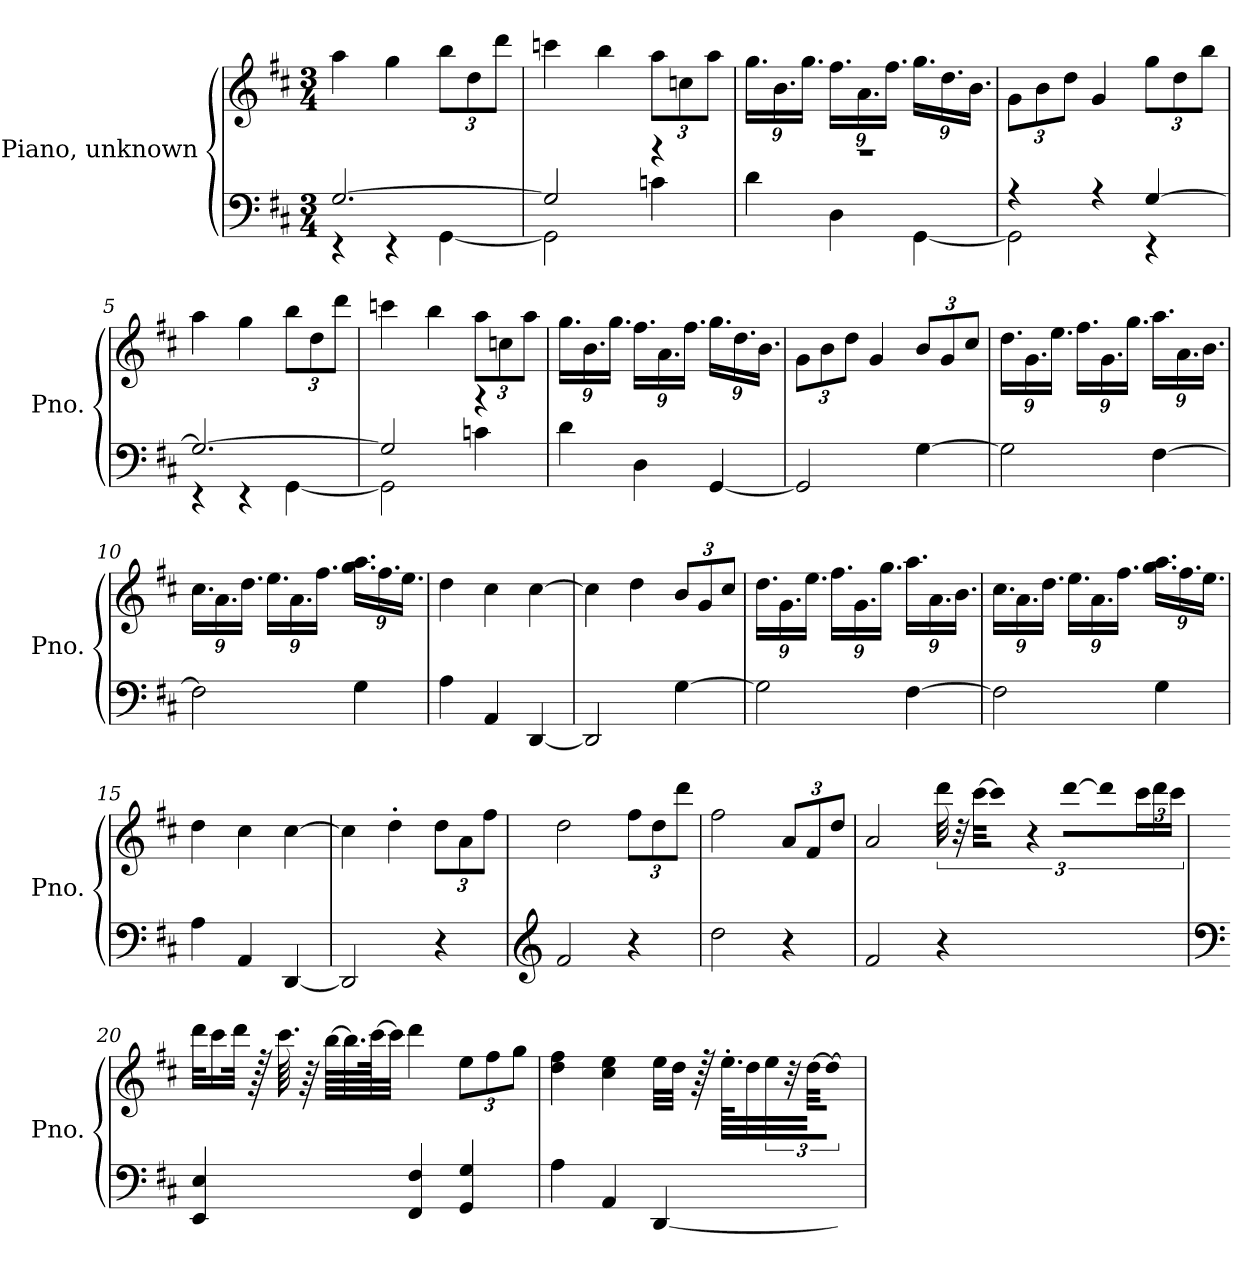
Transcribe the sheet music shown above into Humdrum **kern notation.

**kern	**kern
*part1	*part1
*staff2	*staff1
*I"Piano, unknown	*
*I'Pno.	*
*clefF4	*clefG2
*k[f#c#]	*k[f#c#]
*M3/4	*M3/4
*MM155	*MM155
=1	=1
*^	*
[2.G/	4r	4aa\
.	4r	4gg\
*	*	*Xbrackettup
.	[4GG\	12bb\L
.	.	12dd\
.	.	12ddd\J
=2	=2	=2
2G/]	2GG\]	4cccn\
.	.	4bb\
4r	4cn\	12aa\L
.	.	12ccn\
.	.	12aa\J
=3	=3	=3
2.r	4d\	18.gg\LL
.	.	18.b\
.	.	18.gg\JJ
.	4D\	18.ff#\LL
.	.	18.a\
.	.	18.ff#\JJ
.	[4GG\	18.gg\LL
.	.	18.dd\
.	.	18.b\JJ
=4	=4	=4
4r	2GG\]	12g\L
.	.	12b\
.	.	12dd\J
4r	.	4g/
[4G/	4r	12gg\L
.	.	12dd\
.	.	12bb\J
=5	=5	=5
2.G/_	4r	4aa\
.	4r	4gg\
.	[4GG\	12bb\L
.	.	12dd\
.	.	12ddd\J
!!LO:LB:g=z
=6	=6	=6
2G/]	2GG\]	4cccn\
.	.	4bb\
4r	4cn\	12aa\L
.	.	12ccn\
.	.	12aa\J
*v	*v	*
=7	=7
4d\	18.gg\LL
.	18.b\
.	18.gg\JJ
4D\	18.ff#\LL
.	18.a\
.	18.ff#\JJ
[4GG/	18.gg\LL
.	18.dd\
.	18.b\JJ
=8	=8
2GG/]	12g\L
.	12b\
.	12dd\J
.	4g/
[4G\	12b/L
.	12g/
.	12cc#/J
=9	=9
2G\]	18.dd\LL
.	18.g\
.	18.ee\JJ
.	18.ff#\LL
.	18.g\
.	18.gg\JJ
[4F#\	18.aa\LL
.	18.a\
.	18.b\JJ
!!LO:LB:g=z
=10	=10
2F#\]	18.cc#\LL
.	18.a\
.	18.dd\JJ
.	18.ee\LL
.	18.a\
.	18.ff#\JJ
4G\	18.gg\ 18.aa\LL
.	18.ff#\
.	18.ee\JJ
=11	=11
4A\	4dd\
4AA/	4cc#\
[4DD/	[4cc#\
=12	=12
2DD/]	4cc#\]
.	4dd\
[4G\	12b/L
.	12g/
.	12cc#/J
=13	=13
2G\]	18.dd\LL
.	18.g\
.	18.ee\JJ
.	18.ff#\LL
.	18.g\
.	18.gg\JJ
[4F#\	18.aa\LL
.	18.a\
.	18.b\JJ
!!LO:LB:g=z
=14	=14
2F#\]	18.cc#\LL
.	18.a\
.	18.dd\JJ
.	18.ee\LL
.	18.a\
.	18.ff#\JJ
4G\	18.gg\ 18.aa\LL
.	18.ff#\
.	18.ee\JJ
=15	=15
4A\	4dd\
4AA/	4cc#\
[4DD/	[4cc#\
=16	=16
2DD/]	4cc#\]
.	4dd'\
4r	12dd\L
.	12a\
.	12ff#\J
=17	=17
*clefG2	*
2f#/	2dd\
4r	12ff#\L
.	12dd\
.	12ddd\J
=18	=18
2dd\	2ff#\
4r	12a/L
.	12f#/
.	12dd/J
!!LO:LB:g=z
=19	=19
2f#/	2a/
*	*brackettup
4r	48ddd\
.	48r
.	[48ccc#\LLL
.	64ccc#\JJJk]
.	128r
.	[128ddd\KKLLL
.	32ddd\J]
*	*Xbrackettup
.	24ccc#\
.	24ddd\
.	24ccc#\JJ
=20	=20
*clefF4	*
4EE/ 4E/	32ddd\KLL
.	16ccc#\
.	32ddd\JJk
.	128r
.	64.ccc#\
.	64r
.	[64bb\LLLL
.	64.bb\]
.	[128ccc#\JK
.	32ccc#\JJJ]
4FF#/ 4F#/	4ddd\
4GG/ 4G/	12ee\L
.	12ff#\
.	12gg\J
=21	=21
4A\	4dd\ 4ff#\
4AA/	4cc#\ 4ee\
[4DD/	32ee\LLL
.	32dd\JJJ
.	128r
.	64.ee'\KLLL
.	32dd\
*	*brackettup
.	48ee\JJJ
.	48r
.	[48dd\KLL
.	16dd\JJ_
=	=
*-	*-
